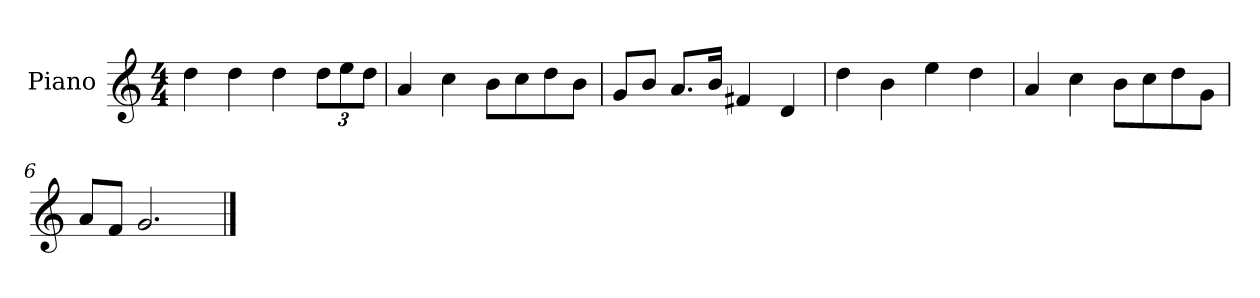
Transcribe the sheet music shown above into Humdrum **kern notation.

**kern
*part1
*staff1
*I"Piano
*I'P-no
*clefG2
*k[]
*M4/4
*MM90
=1
4dd\
4dd\
4dd\
*Xbrackettup
12dd\L
12ee\
12dd\J
=2
4a/
4cc\
8b\L
8cc\
8dd\
8b\J
=3
8g/L
8b/J
8.a/L
16b/Jk
4f#X/
4d/
=4
4dd\
4b\
4ee\
4dd\
=5
4a/
4cc\
8b\L
8cc\
8dd\
8g\J
=6
8a/L
8f/J
2.g/
==
*-
